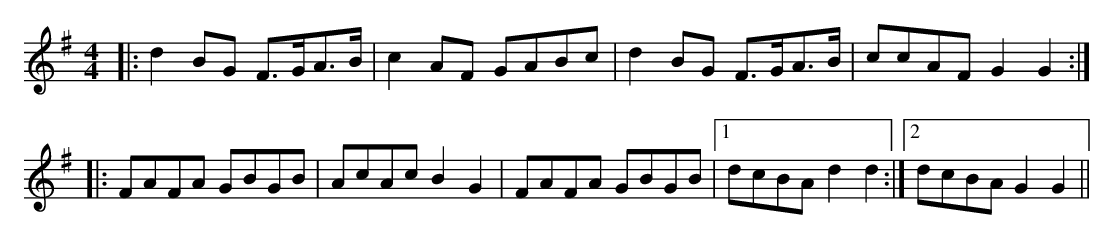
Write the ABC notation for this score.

X:1
M:4/4
K:G
|:d2BG F>GA>B|c2AF GABc|d2BG F>GA>B|ccAF G2G2:|
|:FAFA GBGB|AcAc B2G2|FAFA GBGB|1 dcBA d2d2:|2 dcBA G2G2||
